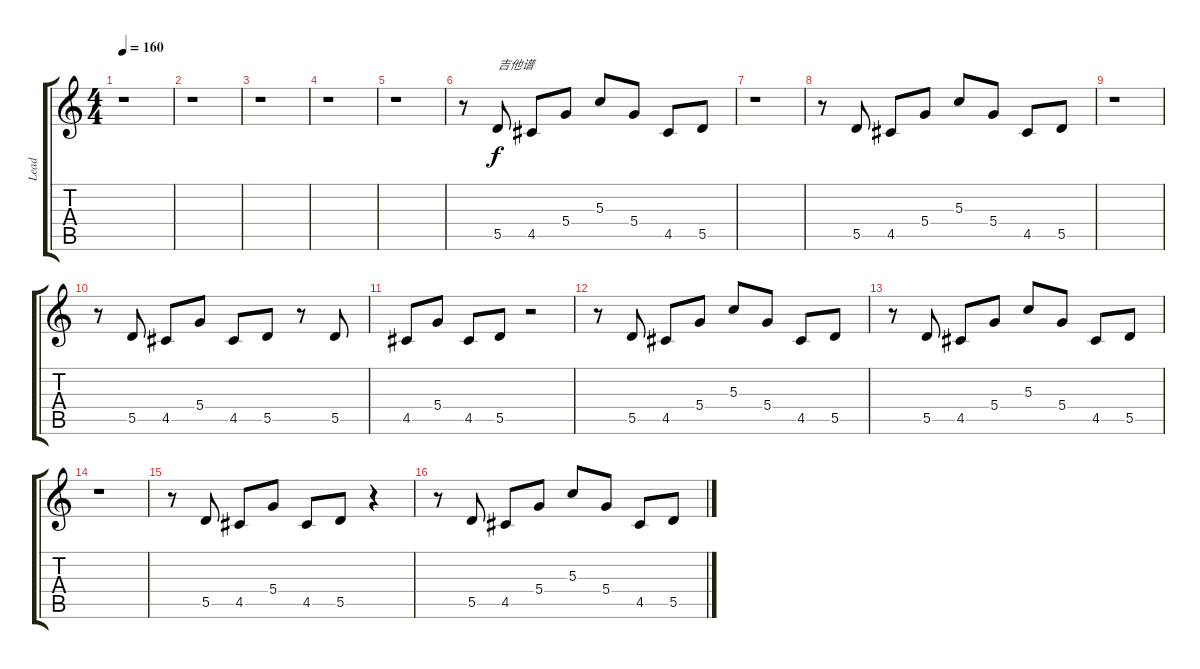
\track ("Lead" "Lead") {instrument distortionguitar}
\staff {score tabs}
\tuning (E4 B3 G3 D3 A2 E2) {hide}
\ts (4 4)
\tempo 160
\clef g2
\ks c
r.1{dy f instrument distortionguitar} |
r.1 |
r.1 |
r.1 |
r.1 |
r.8 5.5.8{txt "吉他谱"} 4.5.8 5.4.8 5.3.8 5.4.8 4.5.8 5.5.8 |
r.1 |
r.8 5.5.8 4.5.8 5.4.8 5.3.8 5.4.8 4.5.8 5.5.8 |
r.1 |
r.8 5.5.8 4.5.8 5.4.8 4.5.8 5.5.8 r.8 5.5.8 |
4.5.8 5.4.8 4.5.8 5.5.8 r.2 |
r.8 5.5.8 4.5.8 5.4.8 5.3.8 5.4.8 4.5.8 5.5.8 |
r.8 5.5.8 4.5.8 5.4.8 5.3.8 5.4.8 4.5.8 5.5.8 |
r.1 |
r.8 5.5.8 4.5.8 5.4.8 4.5.8 5.5.8 r.4 |
r.8 5.5.8 4.5.8 5.4.8 5.3.8 5.4.8 4.5.8 5.5.8
